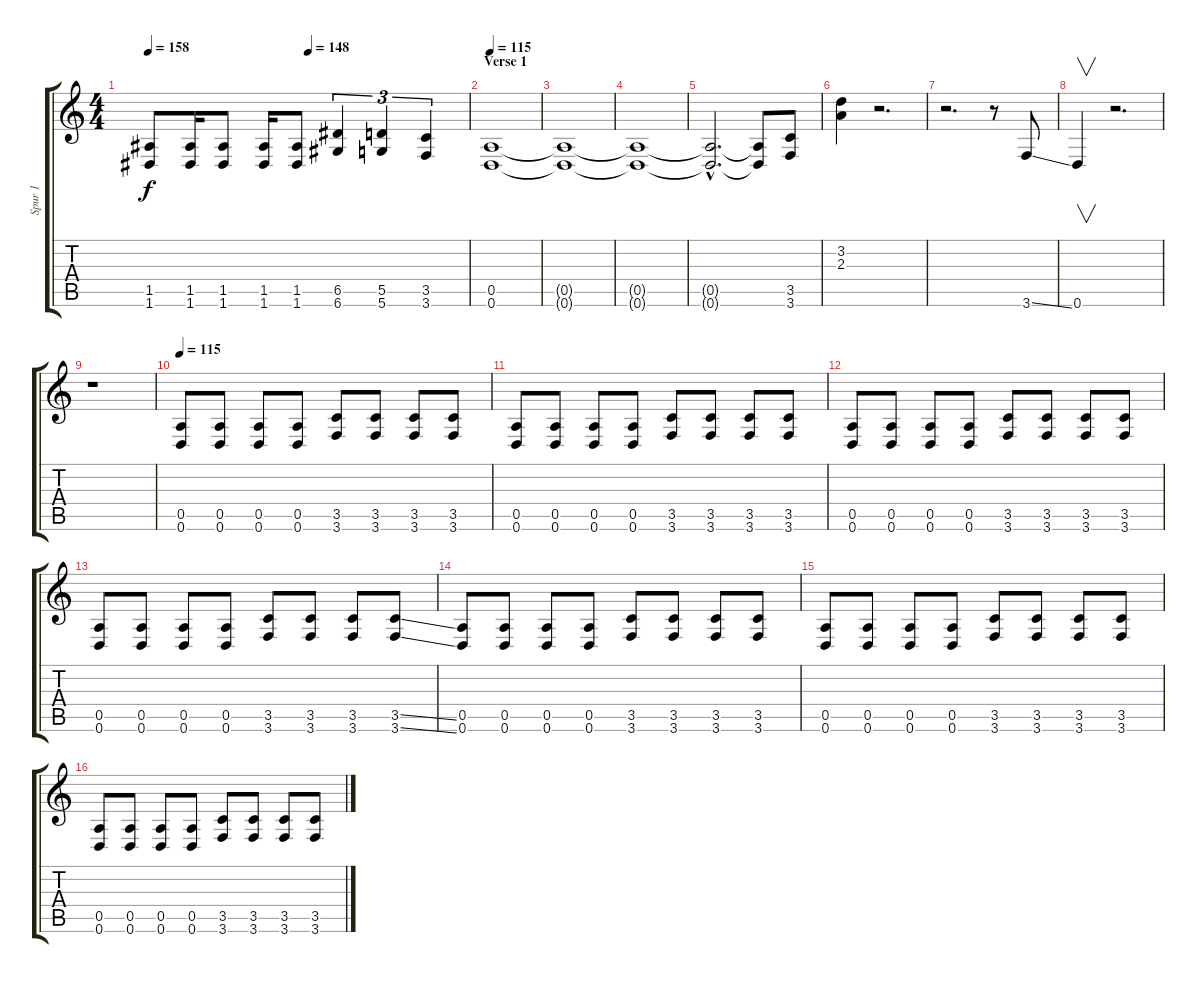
\track ("Spur 1" "Spur 1") {instrument distortionguitar}
\staff {score tabs}
\tuning (E4 B3 G3 D3 A2 D2) {hide}
\ts (4 4)
\tempo 158
\tempo (148 0.5)
\clef g2
\ks c
(1.5 1.6).8{dy f} (1.5 1.6).16 (1.5 1.6).8 (1.5 1.6).16 (1.5 1.6).8 (6.5 6.6).4{tu (3 2)} (5.5 5.6).4{tu (3 2)} (3.5 3.6).4{tu (3 2)} |
\section ("" "Verse 1")
\tempo 115
(0.5 0.6).1 |
(0.5{t} 0.6{t}).1 |
(0.5{t} 0.6{t}).1 |
(0.5{hac t} 0.6{hac t}).2{d} (0.5{t} 0.6{t}).8 (3.5 3.6).8 |
(3.2 2.3).4 r.2{d} |
r.2{d} r.8 3.6{ss}.8 |
0.6.4{v} r.2{d} |
r.1 |
\tempo 115
(0.5 0.6).8 (0.5 0.6).8 (0.5 0.6).8 (0.5 0.6).8 (3.5 3.6).8 (3.5 3.6).8 (3.5 3.6).8 (3.5 3.6).8 |
(0.5 0.6).8 (0.5 0.6).8 (0.5 0.6).8 (0.5 0.6).8 (3.5 3.6).8 (3.5 3.6).8 (3.5 3.6).8 (3.5 3.6).8 |
(0.5 0.6).8 (0.5 0.6).8 (0.5 0.6).8 (0.5 0.6).8 (3.5 3.6).8 (3.5 3.6).8 (3.5 3.6).8 (3.5 3.6).8 |
(0.5 0.6).8 (0.5 0.6).8 (0.5 0.6).8 (0.5 0.6).8 (3.5 3.6).8 (3.5 3.6).8 (3.5 3.6).8 (3.5{ss} 3.6{ss}).8 |
(0.5 0.6).8 (0.5 0.6).8 (0.5 0.6).8 (0.5 0.6).8 (3.5 3.6).8 (3.5 3.6).8 (3.5 3.6).8 (3.5 3.6).8 |
(0.5 0.6).8 (0.5 0.6).8 (0.5 0.6).8 (0.5 0.6).8 (3.5 3.6).8 (3.5 3.6).8 (3.5 3.6).8 (3.5 3.6).8 |
(0.5 0.6).8 (0.5 0.6).8 (0.5 0.6).8 (0.5 0.6).8 (3.5 3.6).8 (3.5 3.6).8 (3.5 3.6).8 (3.5 3.6).8
